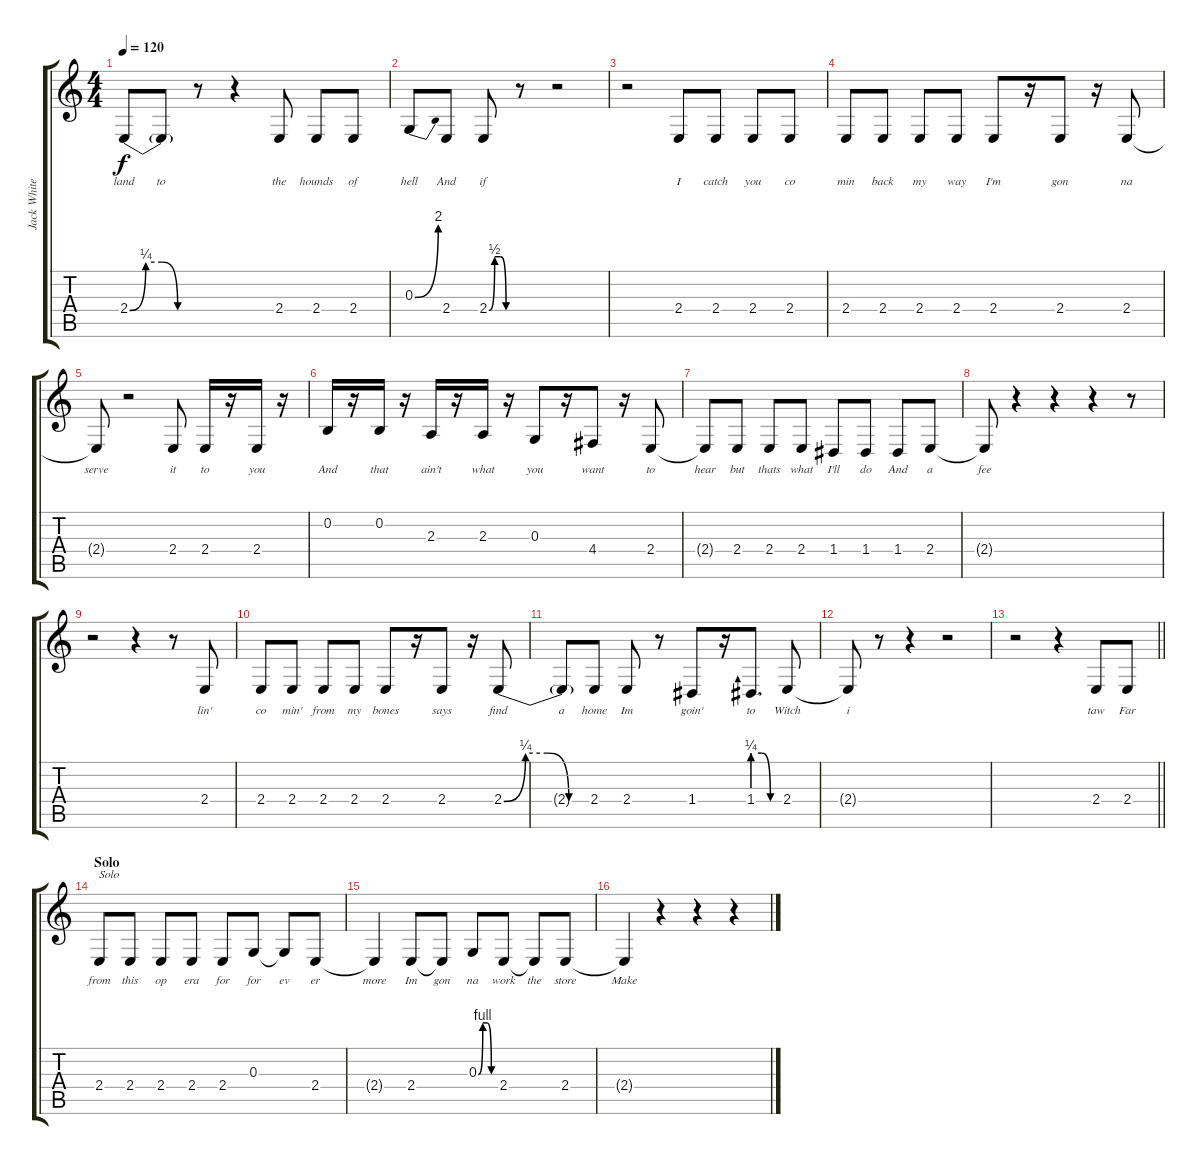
\track ("Jack White Voice" "Jack White") {instrument cello}
\staff {score tabs}
\tuning (E4 B3 G3 D3 A2 E2) {hide}
\ts (4 4)
\tempo 120
\clef g2
\ks c
2.4{be (custom 0 0 15 1 30 1 45 0 60 0)}.8{lyrics (0 "land") lyrics (1 "") lyrics (2 "") lyrics (3 "") lyrics (4 "") dy f} 2.4{t}.8{lyrics (0 "to") lyrics (1 "") lyrics (2 "") lyrics (3 "") lyrics (4 "")} r.8 r.4 2.4.8{lyrics (0 "the") lyrics (1 "") lyrics (2 "") lyrics (3 "") lyrics (4 "")} 2.4.8{lyrics (0 "hounds") lyrics (1 "") lyrics (2 "") lyrics (3 "") lyrics (4 "")} 2.4.8{lyrics (0 "of") lyrics (1 "") lyrics (2 "") lyrics (3 "") lyrics (4 "")} |
0.3{be (bend 0 0 60 8)}.8{lyrics (0 "hell") lyrics (1 "") lyrics (2 "") lyrics (3 "") lyrics (4 "")} 2.4.8{lyrics (0 "And") lyrics (1 "") lyrics (2 "") lyrics (3 "") lyrics (4 "")} 2.4{be (custom 0 0 15 2 30 2 45 0 60 0)}.8{lyrics (0 "if") lyrics (1 "") lyrics (2 "") lyrics (3 "") lyrics (4 "")} r.8 r.2 |
r.2 2.4.8{lyrics (0 "I") lyrics (1 "") lyrics (2 "") lyrics (3 "") lyrics (4 "")} 2.4.8{lyrics (0 "catch") lyrics (1 "") lyrics (2 "") lyrics (3 "") lyrics (4 "")} 2.4.8{lyrics (0 "you") lyrics (1 "") lyrics (2 "") lyrics (3 "") lyrics (4 "")} 2.4.8{lyrics (0 "co") lyrics (1 "") lyrics (2 "") lyrics (3 "") lyrics (4 "")} |
2.4.8{lyrics (0 "min") lyrics (1 "") lyrics (2 "") lyrics (3 "") lyrics (4 "")} 2.4.8{lyrics (0 "back") lyrics (1 "") lyrics (2 "") lyrics (3 "") lyrics (4 "")} 2.4.8{lyrics (0 "my") lyrics (1 "") lyrics (2 "") lyrics (3 "") lyrics (4 "")} 2.4.8{lyrics (0 "way") lyrics (1 "") lyrics (2 "") lyrics (3 "") lyrics (4 "")} 2.4.8{lyrics (0 "I'm") lyrics (1 "") lyrics (2 "") lyrics (3 "") lyrics (4 "")} r.16 2.4.8{lyrics (0 "gon") lyrics (1 "") lyrics (2 "") lyrics (3 "") lyrics (4 "")} r.16 2.4.8{lyrics (0 "na") lyrics (1 "") lyrics (2 "") lyrics (3 "") lyrics (4 "")} |
2.4{t}.8{lyrics (0 "serve") lyrics (1 "") lyrics (2 "") lyrics (3 "") lyrics (4 "")} r.2 2.4.8{lyrics (0 "it") lyrics (1 "") lyrics (2 "") lyrics (3 "") lyrics (4 "")} 2.4.16{lyrics (0 "to") lyrics (1 "") lyrics (2 "") lyrics (3 "") lyrics (4 "")} r.16 2.4.16{lyrics (0 "you") lyrics (1 "") lyrics (2 "") lyrics (3 "") lyrics (4 "")} r.16 |
0.2.16{lyrics (0 "And") lyrics (1 "") lyrics (2 "") lyrics (3 "") lyrics (4 "")} r.16 0.2.16{lyrics (0 "that") lyrics (1 "") lyrics (2 "") lyrics (3 "") lyrics (4 "")} r.16 2.3.16{lyrics (0 "ain't") lyrics (1 "") lyrics (2 "") lyrics (3 "") lyrics (4 "")} r.16 2.3.16{lyrics (0 "what") lyrics (1 "") lyrics (2 "") lyrics (3 "") lyrics (4 "")} r.16 0.3.8{lyrics (0 "you") lyrics (1 "") lyrics (2 "") lyrics (3 "") lyrics (4 "")} r.16 4.4.8{lyrics (0 "want") lyrics (1 "") lyrics (2 "") lyrics (3 "") lyrics (4 "")} r.16 2.4.8{lyrics (0 "to") lyrics (1 "") lyrics (2 "") lyrics (3 "") lyrics (4 "")} |
2.4{t}.8{lyrics (0 "hear") lyrics (1 "") lyrics (2 "") lyrics (3 "") lyrics (4 "")} 2.4.8{lyrics (0 "but") lyrics (1 "") lyrics (2 "") lyrics (3 "") lyrics (4 "")} 2.4.8{lyrics (0 "thats") lyrics (1 "") lyrics (2 "") lyrics (3 "") lyrics (4 "")} 2.4.8{lyrics (0 "what") lyrics (1 "") lyrics (2 "") lyrics (3 "") lyrics (4 "")} 1.4.8{lyrics (0 "I'll") lyrics (1 "") lyrics (2 "") lyrics (3 "") lyrics (4 "")} 1.4.8{lyrics (0 "do") lyrics (1 "") lyrics (2 "") lyrics (3 "") lyrics (4 "")} 1.4.8{lyrics (0 "And") lyrics (1 "") lyrics (2 "") lyrics (3 "") lyrics (4 "")} 2.4.8{lyrics (0 "a") lyrics (1 "") lyrics (2 "") lyrics (3 "") lyrics (4 "")} |
2.4{t}.8{lyrics (0 "fee") lyrics (1 "") lyrics (2 "") lyrics (3 "") lyrics (4 "")} r.4 r.4 r.4 r.8 |
r.2 r.4 r.8 2.4.8{lyrics (0 "lin'") lyrics (1 "") lyrics (2 "") lyrics (3 "") lyrics (4 "")} |
2.4.8{lyrics (0 "co") lyrics (1 "") lyrics (2 "") lyrics (3 "") lyrics (4 "")} 2.4.8{lyrics (0 "min'") lyrics (1 "") lyrics (2 "") lyrics (3 "") lyrics (4 "")} 2.4.8{lyrics (0 "from") lyrics (1 "") lyrics (2 "") lyrics (3 "") lyrics (4 "")} 2.4.8{lyrics (0 "my") lyrics (1 "") lyrics (2 "") lyrics (3 "") lyrics (4 "")} 2.4.8{lyrics (0 "bones") lyrics (1 "") lyrics (2 "") lyrics (3 "") lyrics (4 "")} r.16 2.4.8{lyrics (0 "says") lyrics (1 "") lyrics (2 "") lyrics (3 "") lyrics (4 "")} r.16 2.4{be (custom 0 0 15 1 30 1 45 0 60 0)}.8{lyrics (0 "find") lyrics (1 "") lyrics (2 "") lyrics (3 "") lyrics (4 "")} |
2.4{t}.8{lyrics (0 "a") lyrics (1 "") lyrics (2 "") lyrics (3 "") lyrics (4 "")} 2.4.8{lyrics (0 "home") lyrics (1 "") lyrics (2 "") lyrics (3 "") lyrics (4 "")} 2.4.8{lyrics (0 "Im") lyrics (1 "") lyrics (2 "") lyrics (3 "") lyrics (4 "")} r.8 1.4.8{lyrics (0 "goin'") lyrics (1 "") lyrics (2 "") lyrics (3 "") lyrics (4 "")} r.16 1.4{be (custom 0 1 20 1 40 0 60 0)}.8{d lyrics (0 "to") lyrics (1 "") lyrics (2 "") lyrics (3 "") lyrics (4 "")} 2.4.8{lyrics (0 "Witch") lyrics (1 "") lyrics (2 "") lyrics (3 "") lyrics (4 "")} |
2.4{t}.8{lyrics (0 "i") lyrics (1 "") lyrics (2 "") lyrics (3 "") lyrics (4 "")} r.8 r.4 r.2 |
\barLineRight lightlight
r.2 r.4 2.4.8{lyrics (0 "taw") lyrics (1 "") lyrics (2 "") lyrics (3 "") lyrics (4 "")} 2.4.8{lyrics (0 "Far") lyrics (1 "") lyrics (2 "") lyrics (3 "") lyrics (4 "")} |
\section ("" "Solo")
2.4.8{txt "Solo" lyrics (0 "from") lyrics (1 "") lyrics (2 "") lyrics (3 "") lyrics (4 "")} 2.4.8{lyrics (0 "this") lyrics (1 "") lyrics (2 "") lyrics (3 "") lyrics (4 "")} 2.4.8{lyrics (0 "op") lyrics (1 "") lyrics (2 "") lyrics (3 "") lyrics (4 "")} 2.4.8{lyrics (0 "era") lyrics (1 "") lyrics (2 "") lyrics (3 "") lyrics (4 "")} 2.4.8{lyrics (0 "for") lyrics (1 "") lyrics (2 "") lyrics (3 "") lyrics (4 "")} 0.3.8{lyrics (0 "for") lyrics (1 "") lyrics (2 "") lyrics (3 "") lyrics (4 "")} 0.3{t}.8{lyrics (0 "ev") lyrics (1 "") lyrics (2 "") lyrics (3 "") lyrics (4 "")} 2.4.8{lyrics (0 "er") lyrics (1 "") lyrics (2 "") lyrics (3 "") lyrics (4 "")} |
2.4{t}.4{lyrics (0 "more") lyrics (1 "") lyrics (2 "") lyrics (3 "") lyrics (4 "")} 2.4.8{lyrics (0 "Im") lyrics (1 "") lyrics (2 "") lyrics (3 "") lyrics (4 "")} 2.4{t}.8{lyrics (0 "gon") lyrics (1 "") lyrics (2 "") lyrics (3 "") lyrics (4 "")} 0.3{be (custom 0 0 15 4 30 4 45 0 60 0)}.8{lyrics (0 "na") lyrics (1 "") lyrics (2 "") lyrics (3 "") lyrics (4 "")} 2.4.8{lyrics (0 "work") lyrics (1 "") lyrics (2 "") lyrics (3 "") lyrics (4 "")} 2.4{t}.8{lyrics (0 "the") lyrics (1 "") lyrics (2 "") lyrics (3 "") lyrics (4 "")} 2.4.8{lyrics (0 "store") lyrics (1 "") lyrics (2 "") lyrics (3 "") lyrics (4 "")} |
2.4{t}.4{lyrics (0 "Make") lyrics (1 "") lyrics (2 "") lyrics (3 "") lyrics (4 "")} r.4 r.4 r.4
